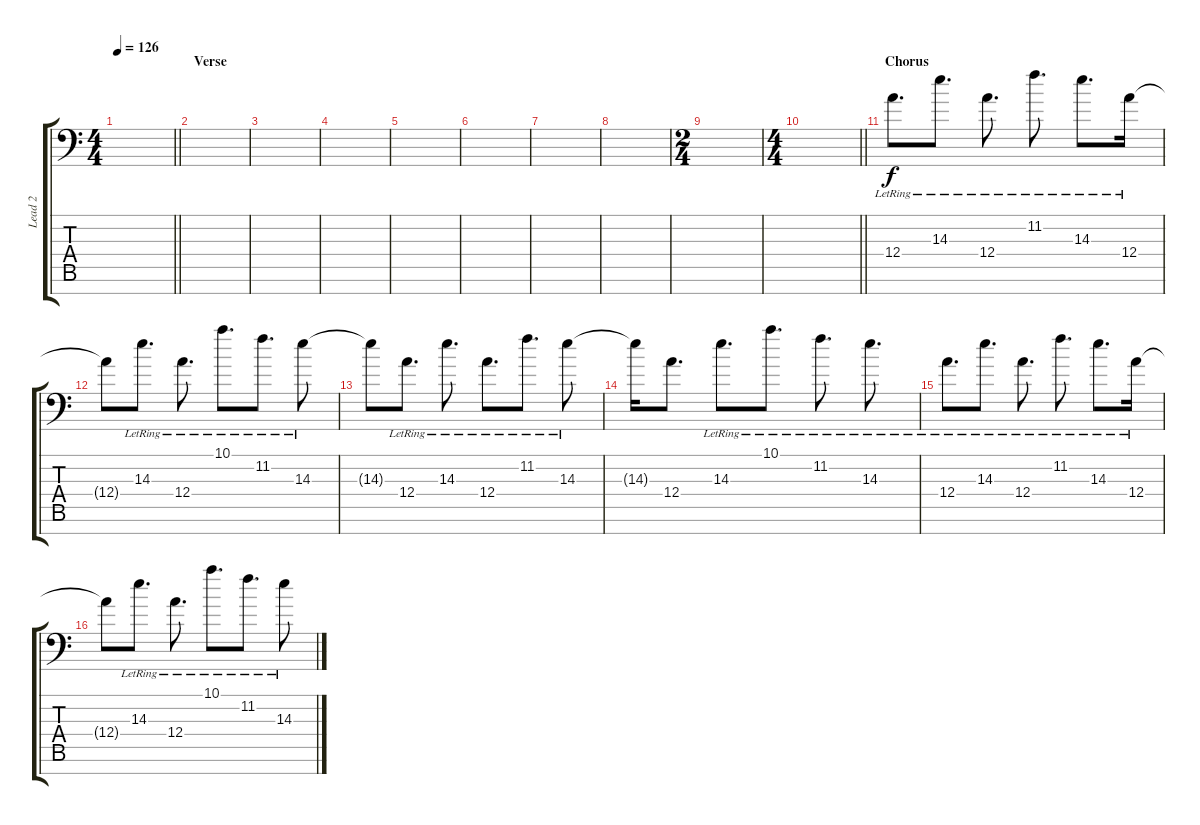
\track ("Lead 2" "Lead 2") {instrument distortionguitar}
\staff {score tabs}
\tuning (B3 Gb3 D3 A2 E2 A1 E1) {hide}
\ts (4 4)
\tempo 126
\clef f4
\barLineRight lightlight
\ks aminor
|
\section ("" "Verse")
|
|
|
|
|
|
|
\ts (2 4)
\ks c
|
\ts (4 4)
\barLineRight lightlight
|
\section ("" "Chorus")
\ks aminor
12.4{lr}.8{d dy f volume 10 instrument electricguitarjazz} 14.3{lr}.8{d} 12.4{lr}.8{d} 11.2{lr}.8{d} 14.3{lr}.8{d} 12.4{lr}.16 |
12.4{t}.8 14.3{lr}.8{d} 12.4{lr}.8{d} 10.1{lr}.8{d} 11.2{lr}.8{d} 14.3{lr}.8 |
14.3{t}.8 12.4{lr}.8{d} 14.3{lr}.8{d} 12.4{lr}.8{d} 11.2{lr}.8{d} 14.3{lr}.8 |
14.3{t}.16 12.4.8{d} 14.3{lr}.8{d} 10.1{lr}.8{d} 11.2{lr}.8{d} 14.3{lr}.8{d} |
12.4{lr}.8{d} 14.3{lr}.8{d} 12.4{lr}.8{d} 11.2{lr}.8{d} 14.3{lr}.8{d} 12.4{lr}.16 |
12.4{t}.8 14.3{lr}.8{d} 12.4{lr}.8{d} 10.1{lr}.8{d} 11.2{lr}.8{d} 14.3{lr}.8
